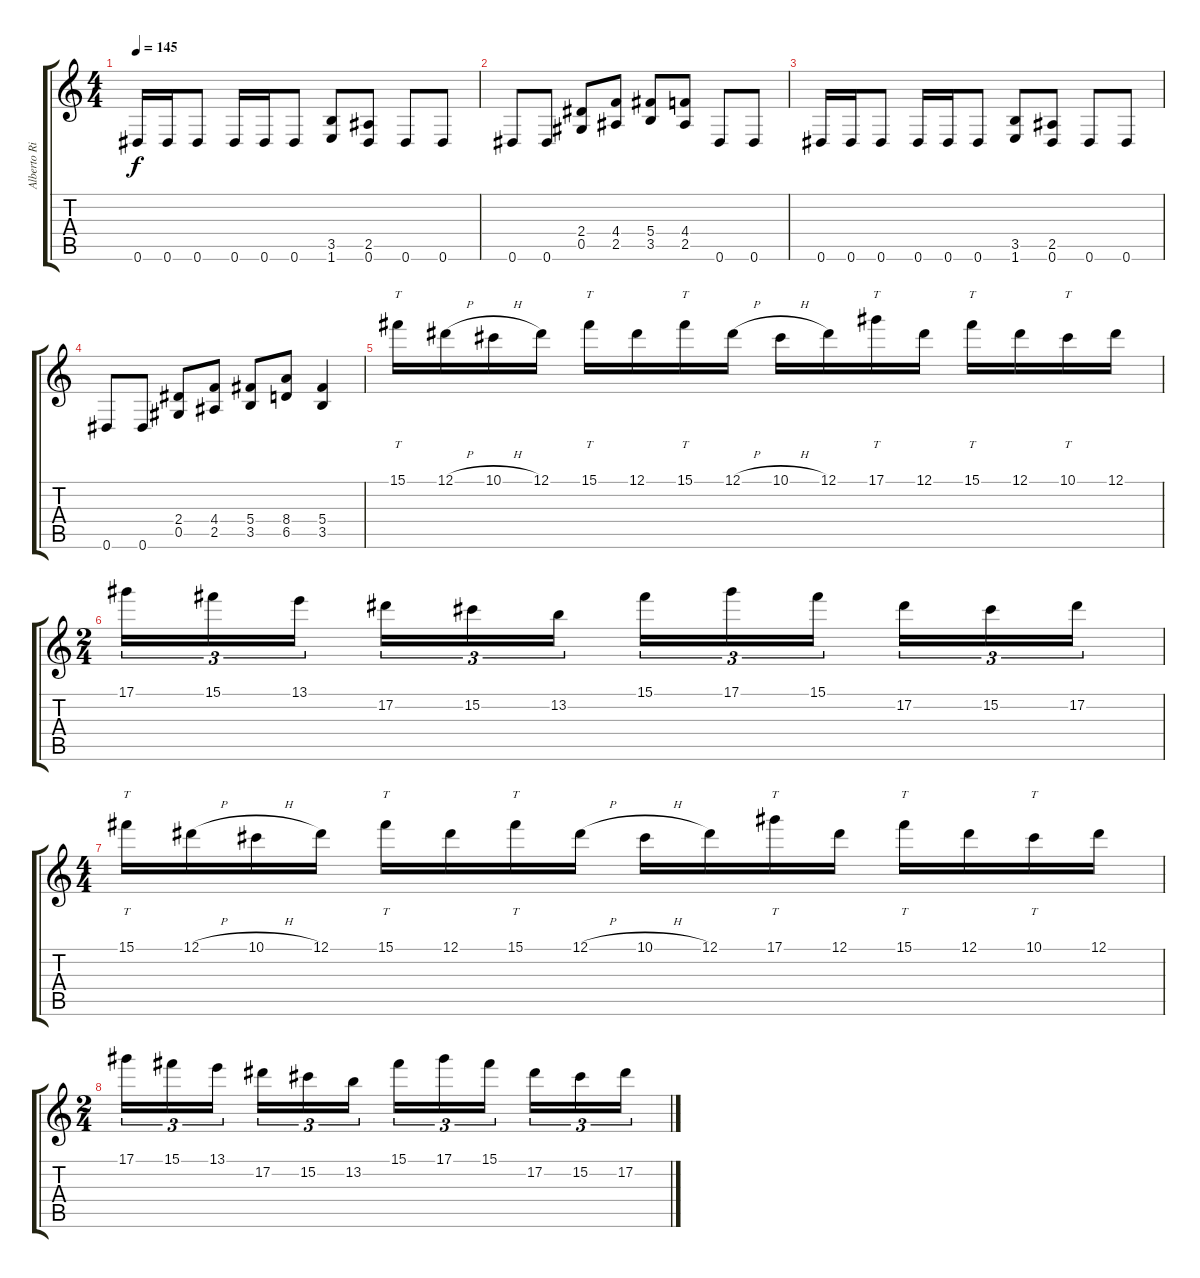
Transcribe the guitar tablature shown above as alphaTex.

\track ("Alberto Rionda" "Alberto Ri") {instrument distortionguitar}
\staff {score tabs}
\tuning (Eb4 Bb3 Gb3 Db3 Ab2 Eb2) {hide}
\ts (4 4)
\tempo 145
\clef g2
\ks c
0.6.16{dy f} 0.6.16 0.6.8 0.6.16 0.6.16 0.6.8 (3.5 1.6).8 (2.5 0.6).8 0.6.8 0.6.8 |
0.6.8 0.6.8 (2.4 0.5).8 (4.4 2.5).8 (5.4 3.5).8 (4.4 2.5).8 0.6.8 0.6.8 |
0.6.16 0.6.16 0.6.8 0.6.16 0.6.16 0.6.8 (3.5 1.6).8 (2.5 0.6).8 0.6.8 0.6.8 |
0.6.8 0.6.8 (2.4 0.5).8 (4.4 2.5).8 (5.4 3.5).8 (8.4 6.5).8 (5.4 3.5).4 |
15.1.16{tt} 12.1{h}.16 10.1{h}.16 12.1.16 15.1.16{tt} 12.1.16 15.1.16{tt} 12.1{h}.16 10.1{h}.16 12.1.16 17.1.16{tt} 12.1.16 15.1.16{tt} 12.1.16 10.1.16{tt} 12.1.16 |
\ts (2 4)
17.1.16{tu (3 2)} 15.1.16{tu (3 2)} 13.1.16{tu (3 2) beam splitsecondary} 17.2.16{tu (3 2)} 15.2.16{tu (3 2)} 13.2.16{tu (3 2)} 15.1.16{tu (3 2)} 17.1.16{tu (3 2)} 15.1.16{tu (3 2) beam splitsecondary} 17.2.16{tu (3 2)} 15.2.16{tu (3 2)} 17.2.16{tu (3 2)} |
\ts (4 4)
15.1.16{tt} 12.1{h}.16 10.1{h}.16 12.1.16 15.1.16{tt} 12.1.16 15.1.16{tt} 12.1{h}.16 10.1{h}.16 12.1.16 17.1.16{tt} 12.1.16 15.1.16{tt} 12.1.16 10.1.16{tt} 12.1.16 |
\ts (2 4)
17.1.16{tu (3 2)} 15.1.16{tu (3 2)} 13.1.16{tu (3 2) beam splitsecondary} 17.2.16{tu (3 2)} 15.2.16{tu (3 2)} 13.2.16{tu (3 2)} 15.1.16{tu (3 2)} 17.1.16{tu (3 2)} 15.1.16{tu (3 2) beam splitsecondary} 17.2.16{tu (3 2)} 15.2.16{tu (3 2)} 17.2.16{tu (3 2)}
